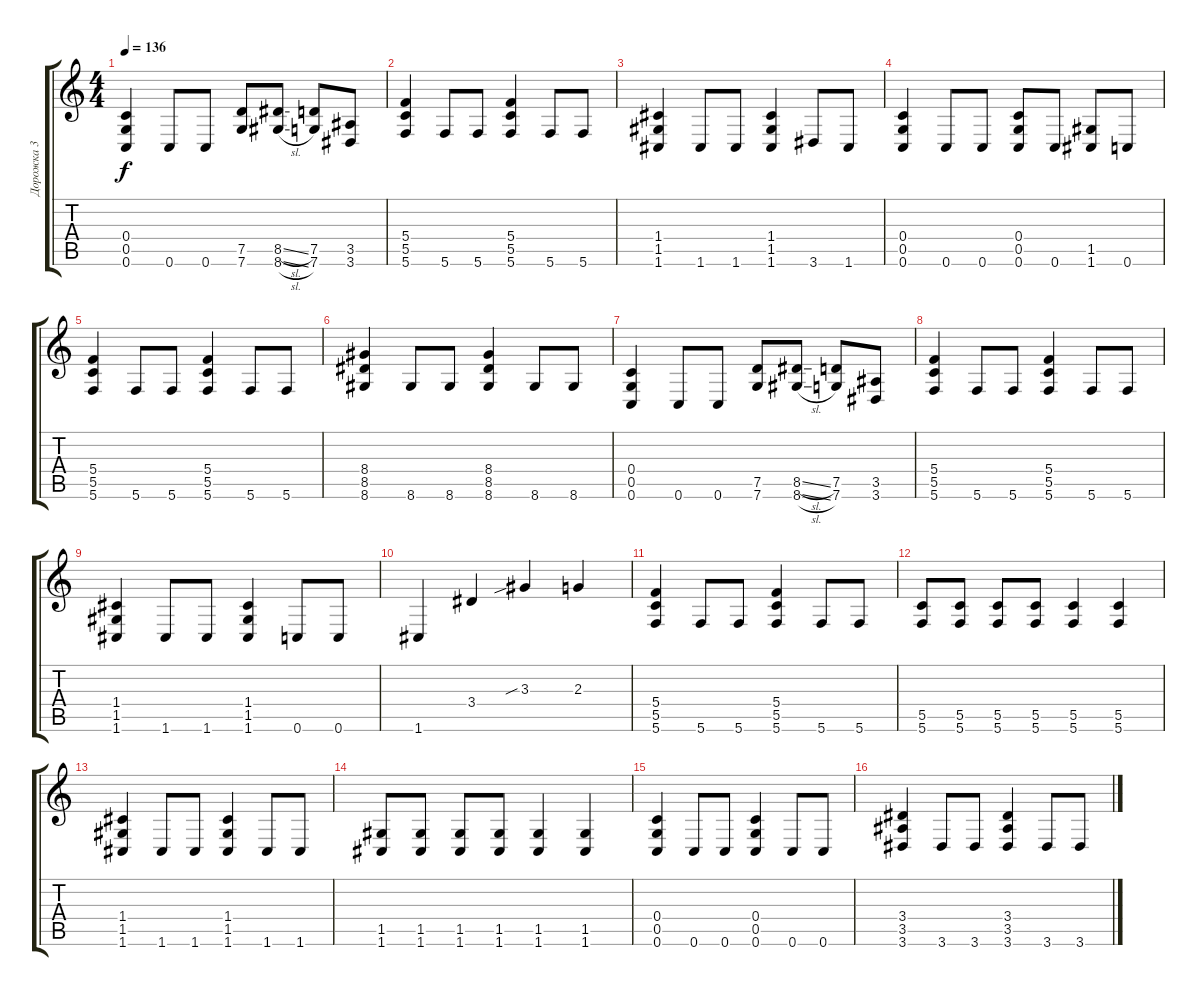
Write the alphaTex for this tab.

\track ("Дорожка 3" "Дорожка 3") {instrument distortionguitar}
\staff {score tabs}
\tuning (D4 A3 F3 C3 G2 C2) {hide}
\ts (4 4)
\tempo 136
\clef g2
\ks c
(0.4 0.5 0.6).4{dy f} 0.6.8 0.6.8 (7.5 7.6).8 (8.5{sl} 8.6{sl}).8 (7.5 7.6).8 (3.5 3.6).8 |
(5.4 5.5 5.6).4 5.6.8 5.6.8 (5.4 5.5 5.6).4 5.6.8 5.6.8 |
(1.4 1.5 1.6).4 1.6.8 1.6.8 (1.4 1.5 1.6).4 3.6.8 1.6.8 |
(0.4 0.5 0.6).4 0.6.8 0.6.8 (0.4 0.5 0.6).8 0.6.8 (1.5 1.6).8 0.6.8 |
(5.4 5.5 5.6).4 5.6.8 5.6.8 (5.4 5.5 5.6).4 5.6.8 5.6.8 |
(8.4 8.5 8.6).4 8.6.8 8.6.8 (8.4 8.5 8.6).4 8.6.8 8.6.8 |
(0.4 0.5 0.6).4 0.6.8 0.6.8 (7.5 7.6).8 (8.5{sl} 8.6{sl}).8 (7.5 7.6).8 (3.5 3.6).8 |
(5.4 5.5 5.6).4 5.6.8 5.6.8 (5.4 5.5 5.6).4 5.6.8 5.6.8 |
(1.4 1.5 1.6).4 1.6.8 1.6.8 (1.4 1.5 1.6).4 0.6.8 0.6.8 |
1.6.4 3.4.4 3.3{sib}.4 2.3.4 |
(5.4 5.5 5.6).4 5.6.8 5.6.8 (5.4 5.5 5.6).4 5.6.8 5.6.8 |
(5.5 5.6).8 (5.5 5.6).8 (5.5 5.6).8 (5.5 5.6).8 (5.5 5.6).4 (5.5 5.6).4 |
(1.4 1.5 1.6).4 1.6.8 1.6.8 (1.4 1.5 1.6).4 1.6.8 1.6.8 |
(1.5 1.6).8 (1.5 1.6).8 (1.5 1.6).8 (1.5 1.6).8 (1.5 1.6).4 (1.5 1.6).4 |
(0.4 0.5 0.6).4 0.6.8 0.6.8 (0.4 0.5 0.6).4 0.6.8 0.6.8 |
(3.4 3.5 3.6).4 3.6.8 3.6.8 (3.4 3.5 3.6).4 3.6.8 3.6.8
